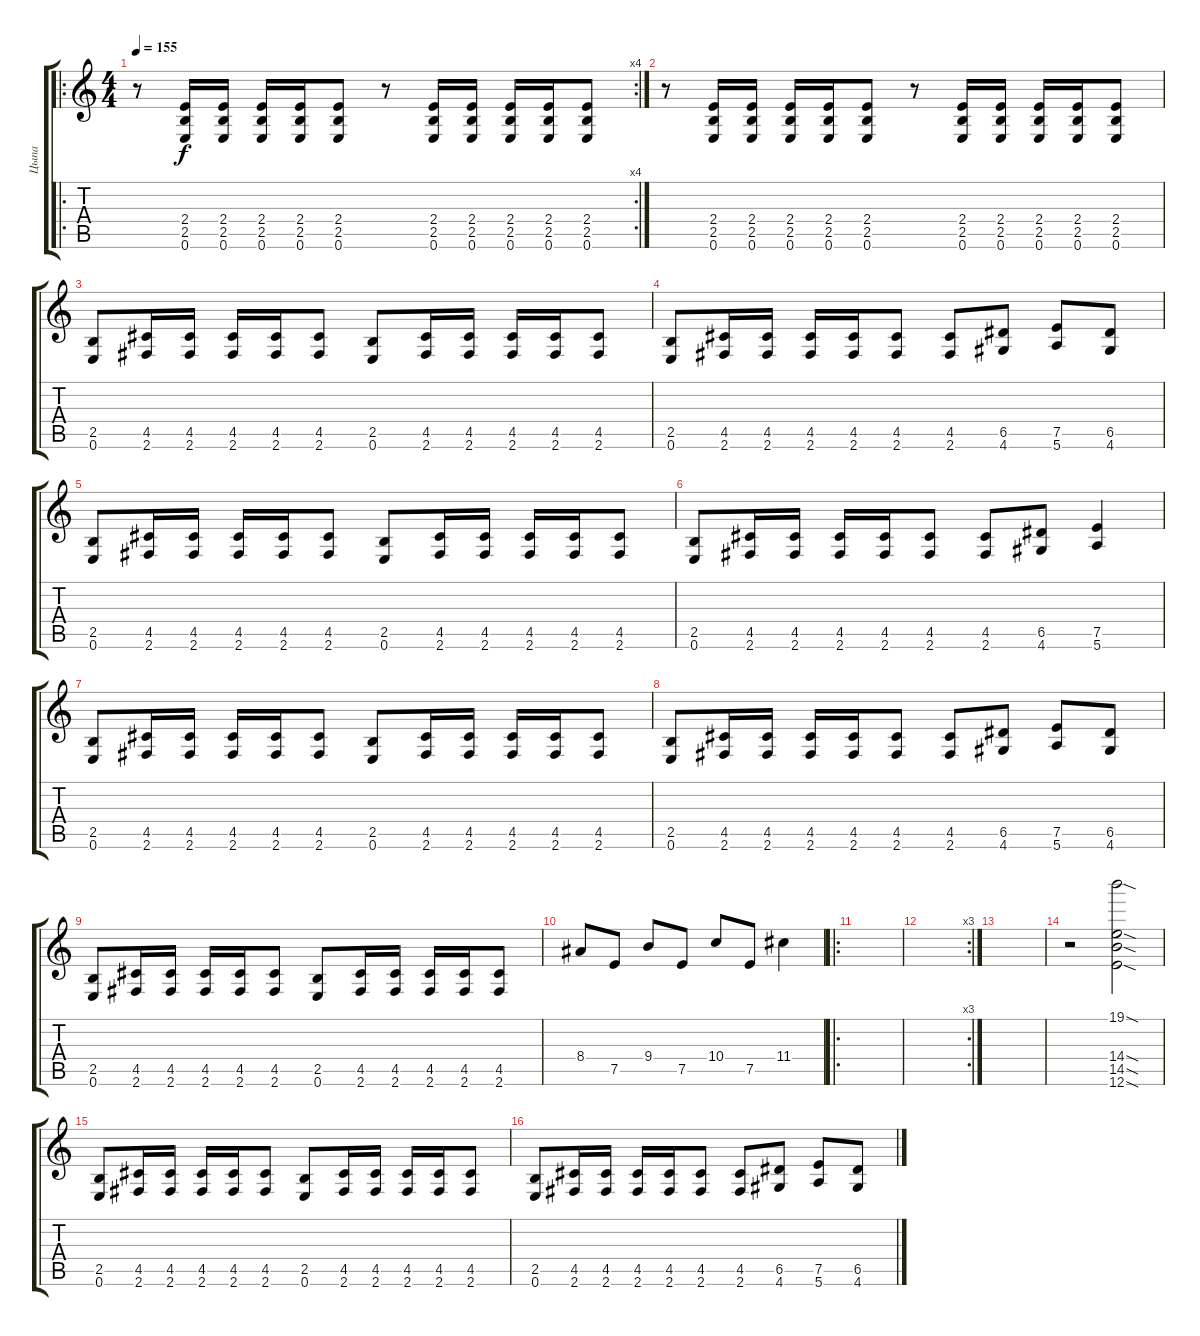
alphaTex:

\track ("Цыпа" "Цыпа") {instrument distortionguitar}
\staff {score tabs}
\tuning (E4 B3 G3 D3 A2 E2) {hide}
\ro
\rc 4
\ts (4 4)
\tempo 155
\clef g2
\ks c
r.8{dy f} (2.4 2.5 0.6).16 (2.4 2.5 0.6).16 (2.4 2.5 0.6).16 (2.4 2.5 0.6).16 (2.4 2.5 0.6).8 r.8 (2.4 2.5 0.6).16 (2.4 2.5 0.6).16 (2.4 2.5 0.6).16 (2.4 2.5 0.6).16 (2.4 2.5 0.6).8 |
r.8 (2.4 2.5 0.6).16 (2.4 2.5 0.6).16 (2.4 2.5 0.6).16 (2.4 2.5 0.6).16 (2.4 2.5 0.6).8 r.8 (2.4 2.5 0.6).16 (2.4 2.5 0.6).16 (2.4 2.5 0.6).16 (2.4 2.5 0.6).16 (2.4 2.5 0.6).8 |
(2.5 0.6).8 (4.5 2.6).16 (4.5 2.6).16 (4.5 2.6).16 (4.5 2.6).16 (4.5 2.6).8 (2.5 0.6).8 (4.5 2.6).16 (4.5 2.6).16 (4.5 2.6).16 (4.5 2.6).16 (4.5 2.6).8 |
(2.5 0.6).8 (4.5 2.6).16 (4.5 2.6).16 (4.5 2.6).16 (4.5 2.6).16 (4.5 2.6).8 (4.5 2.6).8 (6.5 4.6).8 (7.5 5.6).8 (6.5 4.6).8 |
(2.5 0.6).8 (4.5 2.6).16 (4.5 2.6).16 (4.5 2.6).16 (4.5 2.6).16 (4.5 2.6).8 (2.5 0.6).8 (4.5 2.6).16 (4.5 2.6).16 (4.5 2.6).16 (4.5 2.6).16 (4.5 2.6).8 |
(2.5 0.6).8 (4.5 2.6).16 (4.5 2.6).16 (4.5 2.6).16 (4.5 2.6).16 (4.5 2.6).8 (4.5 2.6).8 (6.5 4.6).8 (7.5 5.6).4 |
(2.5 0.6).8 (4.5 2.6).16 (4.5 2.6).16 (4.5 2.6).16 (4.5 2.6).16 (4.5 2.6).8 (2.5 0.6).8 (4.5 2.6).16 (4.5 2.6).16 (4.5 2.6).16 (4.5 2.6).16 (4.5 2.6).8 |
(2.5 0.6).8 (4.5 2.6).16 (4.5 2.6).16 (4.5 2.6).16 (4.5 2.6).16 (4.5 2.6).8 (4.5 2.6).8 (6.5 4.6).8 (7.5 5.6).8 (6.5 4.6).8 |
(2.5 0.6).8 (4.5 2.6).16 (4.5 2.6).16 (4.5 2.6).16 (4.5 2.6).16 (4.5 2.6).8 (2.5 0.6).8 (4.5 2.6).16 (4.5 2.6).16 (4.5 2.6).16 (4.5 2.6).16 (4.5 2.6).8 |
8.4.8 7.5.8 9.4.8 7.5.8 10.4.8 7.5.8 11.4.4 |
\ro
|
\rc 3
|
|
r.2 (19.1{sod} 14.4{sod} 14.5{sod} 12.6{sod}).2 |
(2.5 0.6).8 (4.5 2.6).16 (4.5 2.6).16 (4.5 2.6).16 (4.5 2.6).16 (4.5 2.6).8 (2.5 0.6).8 (4.5 2.6).16 (4.5 2.6).16 (4.5 2.6).16 (4.5 2.6).16 (4.5 2.6).8 |
(2.5 0.6).8 (4.5 2.6).16 (4.5 2.6).16 (4.5 2.6).16 (4.5 2.6).16 (4.5 2.6).8 (4.5 2.6).8 (6.5 4.6).8 (7.5 5.6).8 (6.5 4.6).8
